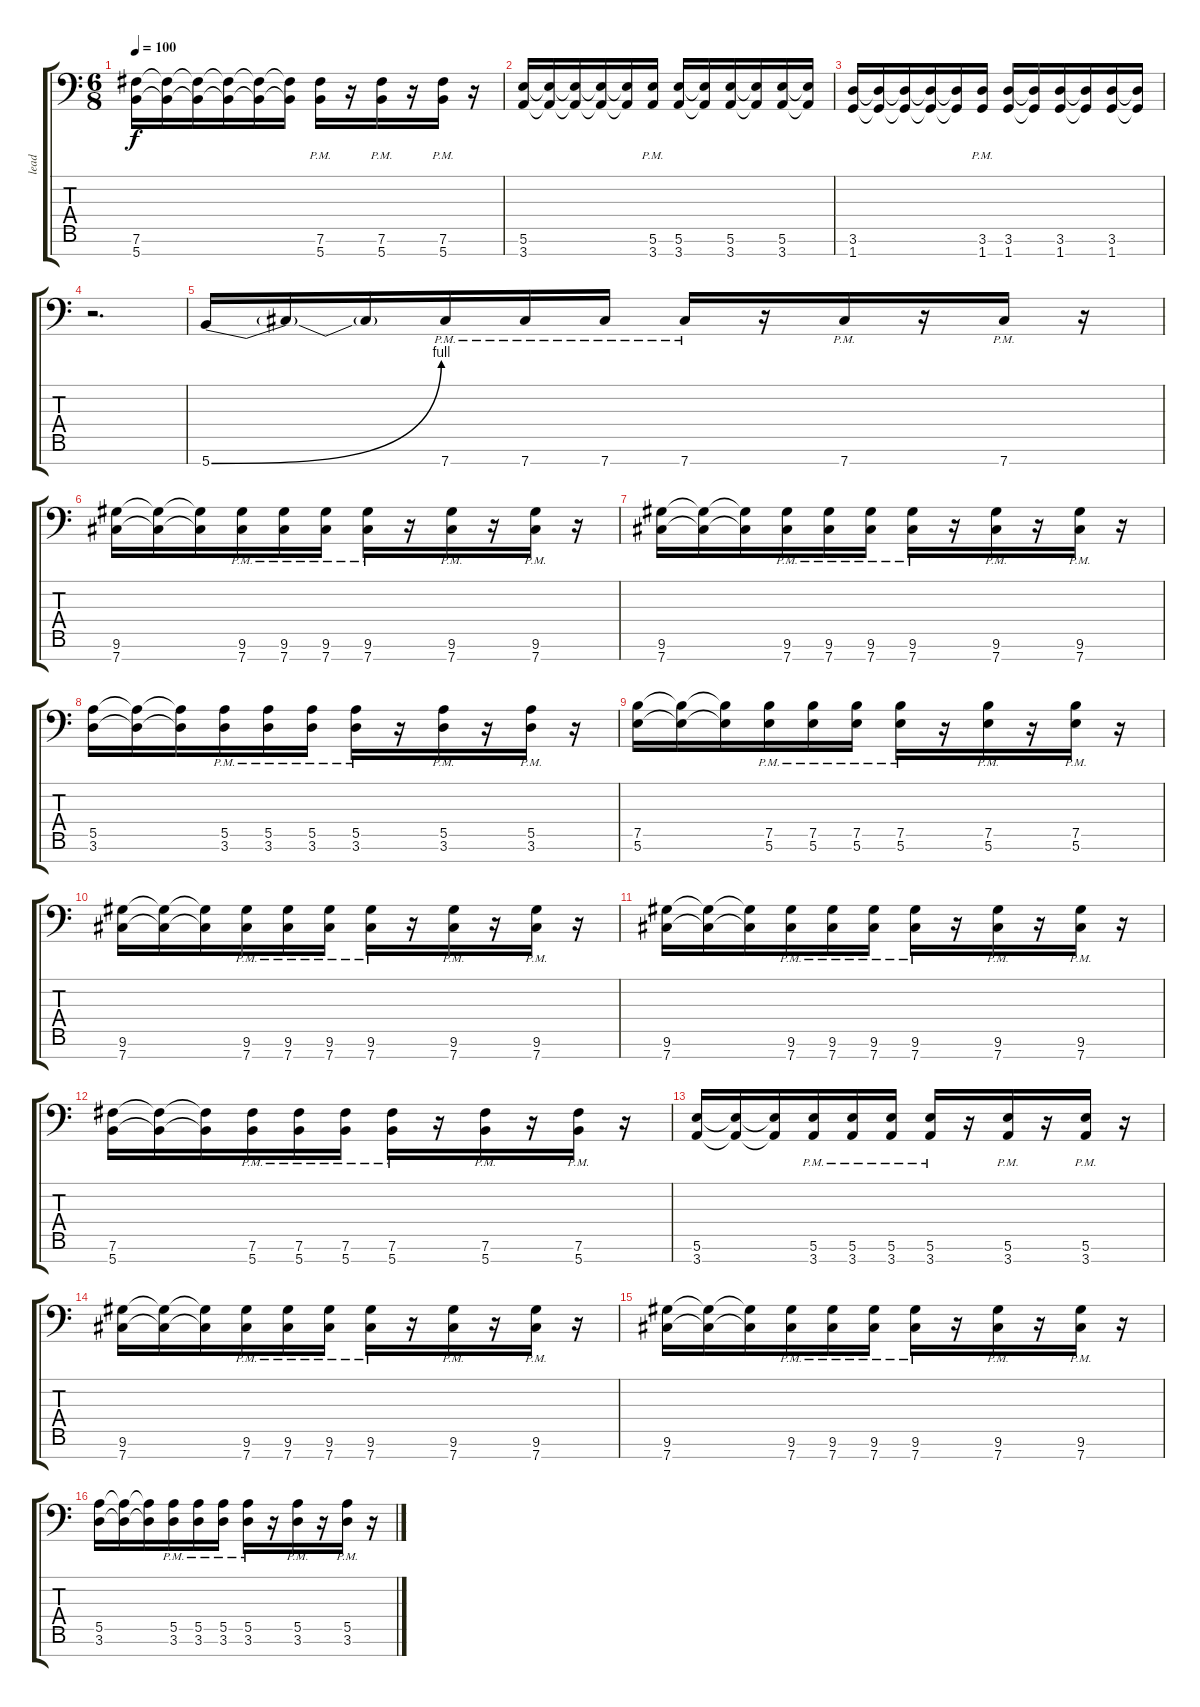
\track ("lead" "lead") {instrument distortionguitar}
\staff {score tabs}
\tuning (B3 G3 D3 A2 E2 B1 Gb1) {hide}
\ts (6 8)
\tempo 100
\clef f4
\ks c
(7.6 5.7).16{dy f} (7.6{t} 5.7{t}).16 (7.6{t} 5.7{t}).16 (7.6{t} 5.7{t}).16 (7.6{t} 5.7{t}).16 (7.6{t} 5.7{t}).16 (7.6{pm} 5.7{pm}).16 r.16 (7.6{pm} 5.7{pm}).16 r.16 (7.6{pm} 5.7{pm}).16 r.16 |
(5.6 3.7).16 (5.6{t} 3.7{t}).16 (5.6{t} 3.7{t}).16 (5.6{t} 3.7{t}).16 (5.6{t} 3.7{t}).16 (5.6{pm} 3.7{pm}).16 (5.6 3.7).16 (5.6{t} 3.7{t}).16 (5.6 3.7).16 (5.6{t} 3.7{t}).16 (5.6 3.7).16 (5.6{t} 3.7{t}).16 |
(3.6 1.7).16 (3.6{t} 1.7{t}).16 (3.6{t} 1.7{t}).16 (3.6{t} 1.7{t}).16 (3.6{t} 1.7{t}).16 (3.6{pm} 1.7{pm}).16 (3.6 1.7).16 (3.6{t} 1.7{t}).16 (3.6 1.7).16 (3.6{t} 1.7{t}).16 (3.6 1.7).16 (3.6{t} 1.7{t}).16 |
r.2{d} |
5.7{be (bend 0 0 60 4)}.16 5.7{t}.16 5.7{t}.16 7.7{pm}.16 7.7{pm}.16 7.7{pm}.16 7.7{pm}.16 r.16 7.7{pm}.16 r.16 7.7{pm}.16 r.16 |
(9.6 7.7).16 (9.6{t} 7.7{t}).16 (9.6{t} 7.7{t}).16 (9.6{pm} 7.7{pm}).16 (9.6{pm} 7.7{pm}).16 (9.6{pm} 7.7{pm}).16 (9.6{pm} 7.7{pm}).16 r.16 (9.6{pm} 7.7{pm}).16 r.16 (9.6{pm} 7.7{pm}).16 r.16 |
(9.6 7.7).16 (9.6{t} 7.7{t}).16 (9.6{t} 7.7{t}).16 (9.6{pm} 7.7{pm}).16 (9.6{pm} 7.7{pm}).16 (9.6{pm} 7.7{pm}).16 (9.6{pm} 7.7{pm}).16 r.16 (9.6{pm} 7.7{pm}).16 r.16 (9.6{pm} 7.7{pm}).16 r.16 |
(5.5 3.6).16 (5.5{t} 3.6{t}).16 (5.5{t} 3.6{t}).16 (5.5{pm} 3.6{pm}).16 (5.5{pm} 3.6{pm}).16 (5.5{pm} 3.6{pm}).16 (5.5{pm} 3.6{pm}).16 r.16 (5.5{pm} 3.6{pm}).16 r.16 (5.5{pm} 3.6{pm}).16 r.16 |
(7.5 5.6).16 (7.5{t} 5.6{t}).16 (7.5{t} 5.6{t}).16 (7.5{pm} 5.6{pm}).16 (7.5{pm} 5.6{pm}).16 (7.5{pm} 5.6{pm}).16 (7.5{pm} 5.6{pm}).16 r.16 (7.5{pm} 5.6{pm}).16 r.16 (7.5{pm} 5.6{pm}).16 r.16 |
(9.6 7.7).16 (9.6{t} 7.7{t}).16 (9.6{t} 7.7{t}).16 (9.6{pm} 7.7{pm}).16 (9.6{pm} 7.7{pm}).16 (9.6{pm} 7.7{pm}).16 (9.6{pm} 7.7{pm}).16 r.16 (9.6{pm} 7.7{pm}).16 r.16 (9.6{pm} 7.7{pm}).16 r.16 |
(9.6 7.7).16 (9.6{t} 7.7{t}).16 (9.6{t} 7.7{t}).16 (9.6{pm} 7.7{pm}).16 (9.6{pm} 7.7{pm}).16 (9.6{pm} 7.7{pm}).16 (9.6{pm} 7.7{pm}).16 r.16 (9.6{pm} 7.7{pm}).16 r.16 (9.6{pm} 7.7{pm}).16 r.16 |
(7.6 5.7).16 (7.6{t} 5.7{t}).16 (7.6{t} 5.7{t}).16 (7.6{pm} 5.7{pm}).16 (7.6{pm} 5.7{pm}).16 (7.6{pm} 5.7{pm}).16 (7.6{pm} 5.7{pm}).16 r.16 (7.6{pm} 5.7{pm}).16 r.16 (7.6{pm} 5.7{pm}).16 r.16 |
(5.6 3.7).16 (5.6{t} 3.7{t}).16 (5.6{t} 3.7{t}).16 (5.6{pm} 3.7{pm}).16 (5.6{pm} 3.7{pm}).16 (5.6{pm} 3.7{pm}).16 (5.6{pm} 3.7{pm}).16 r.16 (5.6{pm} 3.7{pm}).16 r.16 (5.6{pm} 3.7{pm}).16 r.16 |
(9.6 7.7).16 (9.6{t} 7.7{t}).16 (9.6{t} 7.7{t}).16 (9.6{pm} 7.7{pm}).16 (9.6{pm} 7.7{pm}).16 (9.6{pm} 7.7{pm}).16 (9.6{pm} 7.7{pm}).16 r.16 (9.6{pm} 7.7{pm}).16 r.16 (9.6{pm} 7.7{pm}).16 r.16 |
(9.6 7.7).16 (9.6{t} 7.7{t}).16 (9.6{t} 7.7{t}).16 (9.6{pm} 7.7{pm}).16 (9.6{pm} 7.7{pm}).16 (9.6{pm} 7.7{pm}).16 (9.6{pm} 7.7{pm}).16 r.16 (9.6{pm} 7.7{pm}).16 r.16 (9.6{pm} 7.7{pm}).16 r.16 |
(5.5 3.6).16 (5.5{t} 3.6{t}).16 (5.5{t} 3.6{t}).16 (5.5{pm} 3.6{pm}).16 (5.5{pm} 3.6{pm}).16 (5.5{pm} 3.6{pm}).16 (5.5{pm} 3.6{pm}).16 r.16 (5.5{pm} 3.6{pm}).16 r.16 (5.5{pm} 3.6{pm}).16 r.16
